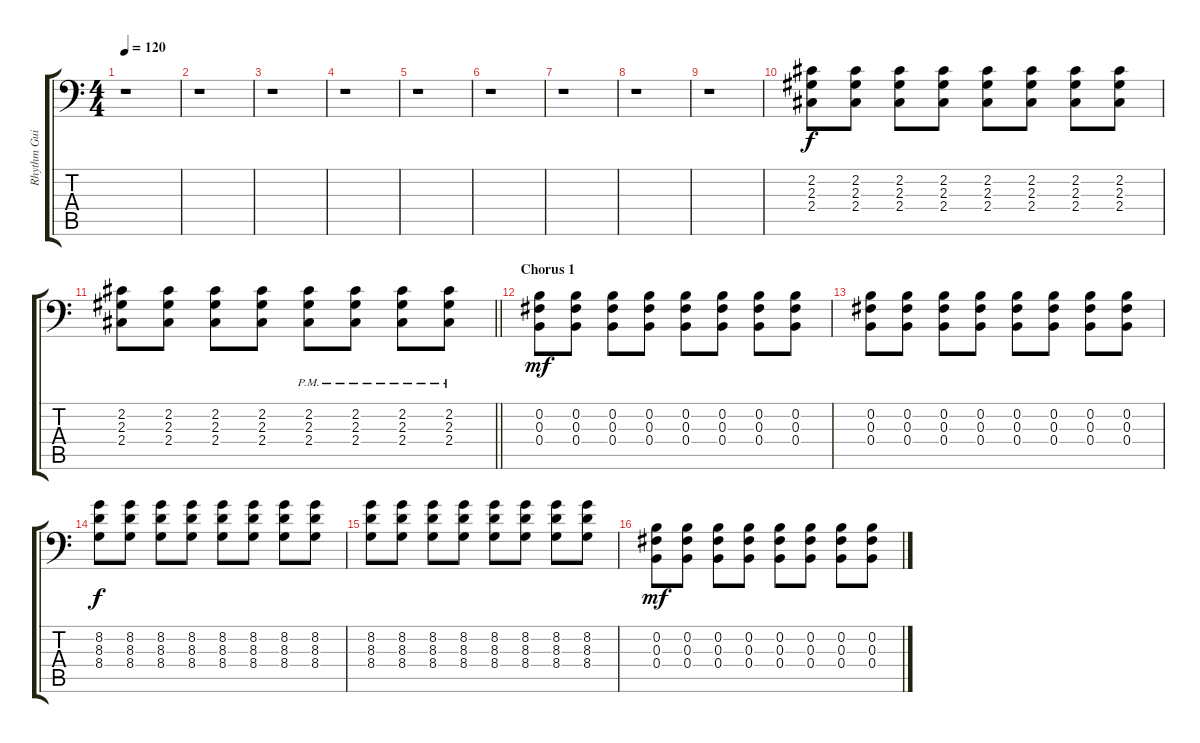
\track ("Rhythm Guitar" "Rhythm Gui") {instrument distortionguitar}
\staff {score tabs}
\tuning (Eb3 B2 Gb2 B1 Gb1 B0) {hide}
\ts (4 4)
\tempo 120
\clef f4
\ks c
r.1{dy f} |
r.1 |
r.1 |
r.1 |
r.1 |
r.1 |
r.1 |
r.1 |
r.1 |
(2.2 2.3 2.4).8 (2.2 2.3 2.4).8 (2.2 2.3 2.4).8 (2.2 2.3 2.4).8 (2.2 2.3 2.4).8 (2.2 2.3 2.4).8 (2.2 2.3 2.4).8 (2.2 2.3 2.4).8 |
\barLineRight lightlight
(2.2 2.3 2.4).8 (2.2 2.3 2.4).8 (2.2 2.3 2.4).8 (2.2 2.3 2.4).8 (2.2{pm} 2.3{pm} 2.4{pm}).8 (2.2{pm} 2.3{pm} 2.4{pm}).8 (2.2{pm} 2.3{pm} 2.4{pm}).8 (2.2{pm} 2.3{pm} 2.4{pm}).8 |
\section ("" "Chorus 1")
(0.2 0.3 0.4).8{dy mf} (0.2 0.3 0.4).8 (0.2 0.3 0.4).8 (0.2 0.3 0.4).8 (0.2 0.3 0.4).8 (0.2 0.3 0.4).8 (0.2 0.3 0.4).8 (0.2 0.3 0.4).8 |
(0.2 0.3 0.4).8 (0.2 0.3 0.4).8 (0.2 0.3 0.4).8 (0.2 0.3 0.4).8 (0.2 0.3 0.4).8 (0.2 0.3 0.4).8 (0.2 0.3 0.4).8 (0.2 0.3 0.4).8 |
(8.2 8.3 8.4).8{dy f} (8.2 8.3 8.4).8 (8.2 8.3 8.4).8 (8.2 8.3 8.4).8 (8.2 8.3 8.4).8 (8.2 8.3 8.4).8 (8.2 8.3 8.4).8 (8.2 8.3 8.4).8 |
(8.2 8.3 8.4).8 (8.2 8.3 8.4).8 (8.2 8.3 8.4).8 (8.2 8.3 8.4).8 (8.2 8.3 8.4).8 (8.2 8.3 8.4).8 (8.2 8.3 8.4).8 (8.2 8.3 8.4).8 |
(0.2 0.3 0.4).8{dy mf} (0.2 0.3 0.4).8 (0.2 0.3 0.4).8 (0.2 0.3 0.4).8 (0.2 0.3 0.4).8 (0.2 0.3 0.4).8 (0.2 0.3 0.4).8 (0.2 0.3 0.4).8
